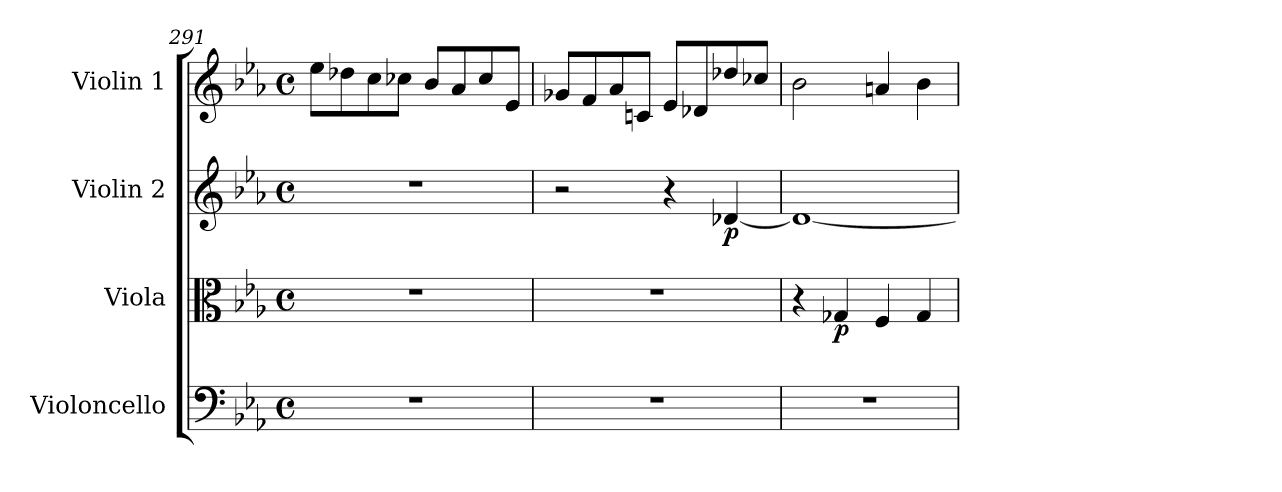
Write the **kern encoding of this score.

**kern	**kern	**dynam	**kern	**dynam	**kern
*part4	*part3	*part3	*part2	*part2	*part1
*staff4	*staff3	*staff3	*staff2	*staff2	*staff1
*I"Violoncello	*I"Viola	*	*I"Violin 2	*	*I"Violin 1
*I'Vc	*I'Vla	*	*I'Vln	*	*I'Vln
!!LO:LB:g=z
*clefF4	*clefC3	*	*clefG2	*	*clefG2
*k[b-e-a-]	*k[b-e-a-]	*	*k[b-e-a-]	*	*k[b-e-a-]
*M4/4	*M4/4	*	*M4/4	*	*M4/4
*met(c)	*met(c)	*	*met(c)	*	*met(c)
=291	=291	=291	=291	=291	=291
1r	1r	.	1r	.	8ee-\L
.	.	.	.	.	8dd-X\
.	.	.	.	.	8cc\
.	.	.	.	.	8cc-X\J
.	.	.	.	.	8b-/L
.	.	.	.	.	8a-/
.	.	.	.	.	8cc-/
.	.	.	.	.	8e-/J
=292	=292	=292	=292	=292	=292
1r	1r	.	2r	.	8g-X/L
.	.	.	.	.	8f/
.	.	.	.	.	8a-/
.	.	.	.	.	8cn/J
.	.	.	4r	.	8e-/L
.	.	.	.	.	8d-X/
!	!	!	!	!LO:DY:b	!
.	.	.	[4d-X/	p	8dd-X/
.	.	.	.	.	8cc-X/J
=293	=293	=293	=293	=293	=293
1r	4r	.	1d-_	.	2b-\
!	!	!LO:DY:b	!	!	!
.	4G-X/	p	.	.	.
.	4F/	.	.	.	4an/
.	4G-/	.	.	.	4b-\
=	=	=	=	=	=
*-	*-	*-	*-	*-	*-
